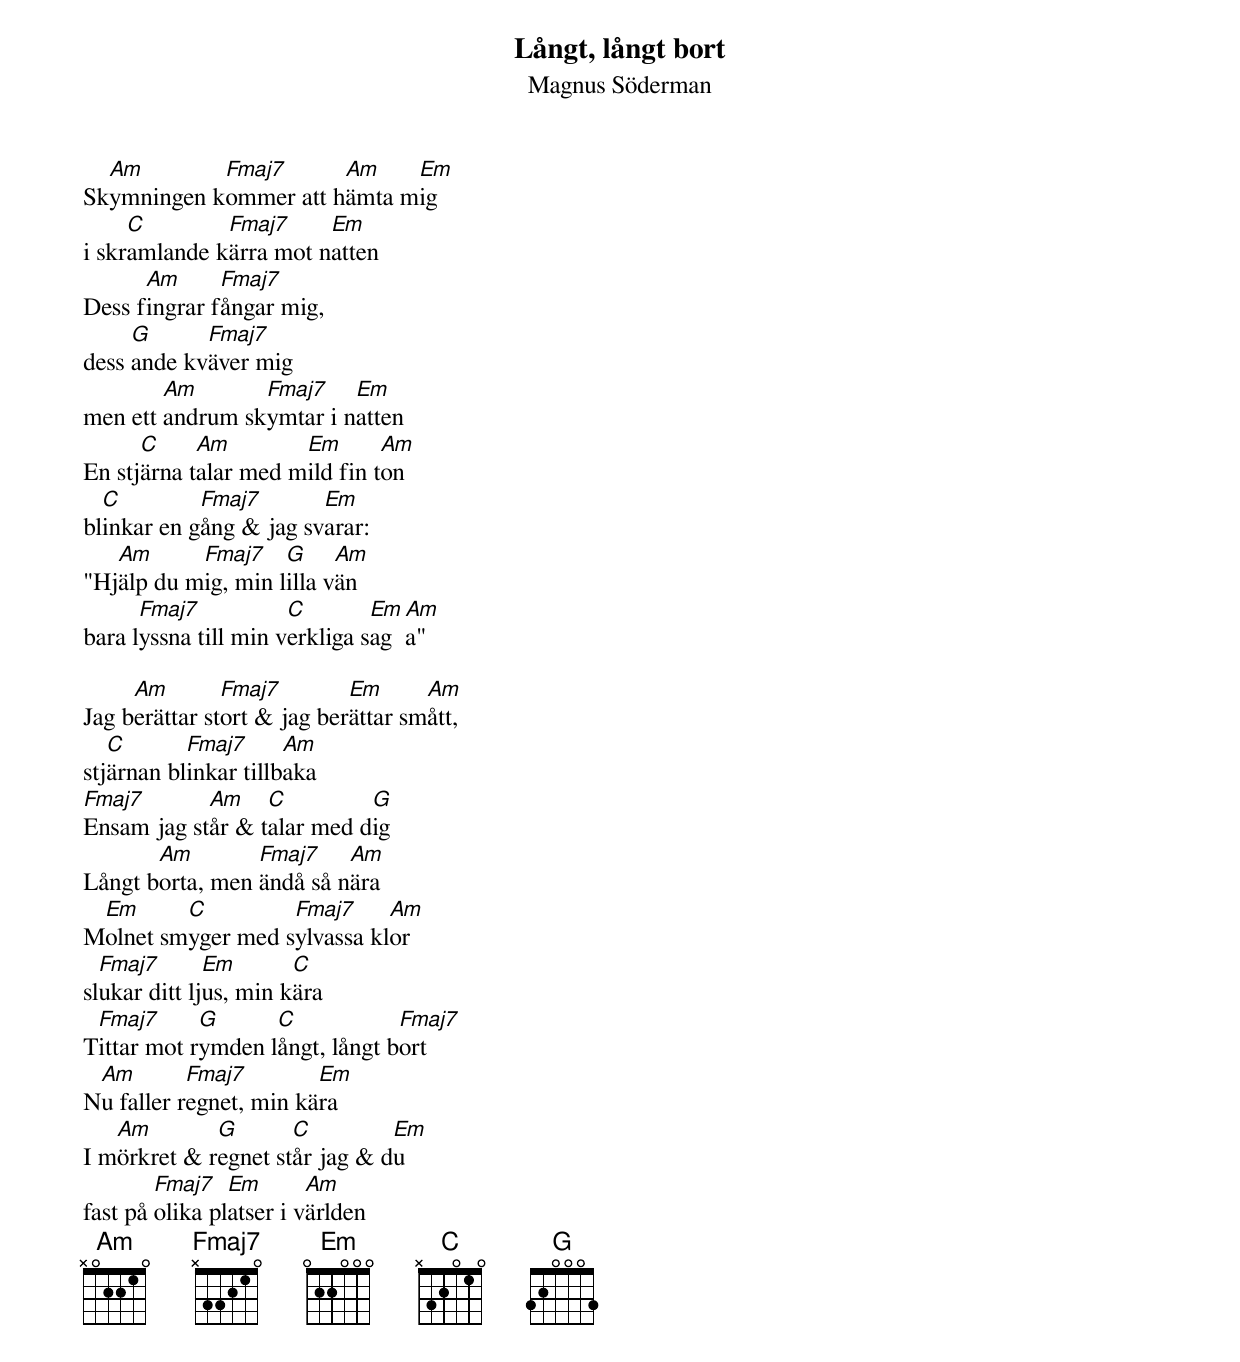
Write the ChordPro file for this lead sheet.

{t:Långt, långt bort}
{st:Magnus Söderman}
Sk[Am]ymningen k[Fmaj7]ommer att h[Am]ämta m[Em]ig
i skr[C]amlande k[Fmaj7]ärra mot n[Em]atten
Dess f[Am]ingrar f[Fmaj7]ångar mig,
dess [G]ande kv[Fmaj7]äver mig
men ett [Am]andrum sk[Fmaj7]ymtar i n[Em]atten
En stj[C]ärna t[Am]alar med m[Em]ild fin t[Am]on
bl[C]inkar en g[Fmaj7]ång & jag sv[Em]arar:
"Hj[Am]älp du m[Fmaj7]ig, min l[G]illa v[Am]än
bara l[Fmaj7]yssna till min v[C]erkliga s[Em]ag[Am]a"

Jag b[Am]erättar st[Fmaj7]ort & jag ber[Em]ättar sm[Am]ått,
stj[C]ärnan bl[Fmaj7]inkar tillb[Am]aka
[Fmaj7]Ensam jag st[Am]år & t[C]alar med d[G]ig
Långt b[Am]orta, men [Fmaj7]ändå så n[Am]ära
M[Em]olnet sm[C]yger med s[Fmaj7]ylvassa kl[Am]or
sl[Fmaj7]ukar ditt lj[Em]us, min k[C]ära
T[Fmaj7]ittar mot r[G]ymden l[C]ångt, långt b[Fmaj7]ort
N[Am]u faller r[Fmaj7]egnet, min kä[Em]ra
I m[Am]örkret & r[G]egnet st[C]år jag & d[Em]u
fast på [Fmaj7]olika pl[Em]atser i v[Am]ärlden
